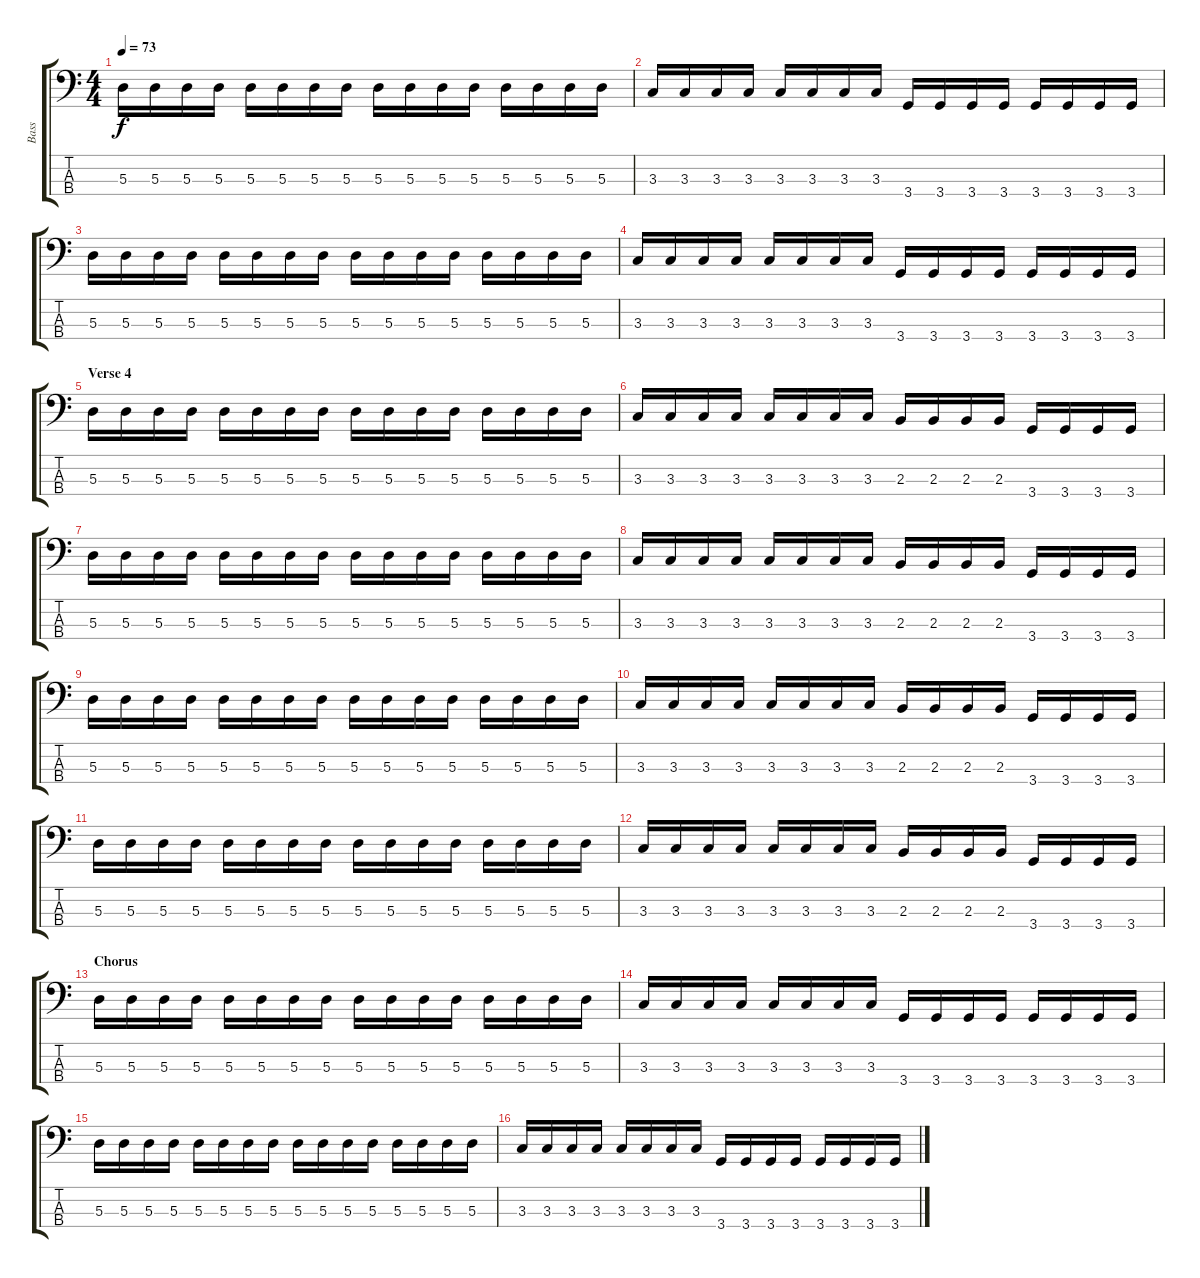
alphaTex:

\track ("Bass" "Bass") {instrument electricbassfinger}
\staff {score tabs}
\tuning (G2 D2 A1 E1) {hide}
\ts (4 4)
\tempo 73
\clef f4
\ks c
5.3.16{dy f} 5.3.16 5.3.16 5.3.16 5.3.16 5.3.16 5.3.16 5.3.16 5.3.16 5.3.16 5.3.16 5.3.16 5.3.16 5.3.16 5.3.16 5.3.16 |
3.3.16 3.3.16 3.3.16 3.3.16 3.3.16 3.3.16 3.3.16 3.3.16 3.4.16 3.4.16 3.4.16 3.4.16 3.4.16 3.4.16 3.4.16 3.4.16 |
5.3.16 5.3.16 5.3.16 5.3.16 5.3.16 5.3.16 5.3.16 5.3.16 5.3.16 5.3.16 5.3.16 5.3.16 5.3.16 5.3.16 5.3.16 5.3.16 |
3.3.16 3.3.16 3.3.16 3.3.16 3.3.16 3.3.16 3.3.16 3.3.16 3.4.16 3.4.16 3.4.16 3.4.16 3.4.16 3.4.16 3.4.16 3.4.16 |
\section ("" "Verse 4")
5.3.16 5.3.16 5.3.16 5.3.16 5.3.16 5.3.16 5.3.16 5.3.16 5.3.16 5.3.16 5.3.16 5.3.16 5.3.16 5.3.16 5.3.16 5.3.16 |
3.3.16 3.3.16 3.3.16 3.3.16 3.3.16 3.3.16 3.3.16 3.3.16 2.3.16 2.3.16 2.3.16 2.3.16 3.4.16 3.4.16 3.4.16 3.4.16 |
5.3.16 5.3.16 5.3.16 5.3.16 5.3.16 5.3.16 5.3.16 5.3.16 5.3.16 5.3.16 5.3.16 5.3.16 5.3.16 5.3.16 5.3.16 5.3.16 |
3.3.16 3.3.16 3.3.16 3.3.16 3.3.16 3.3.16 3.3.16 3.3.16 2.3.16 2.3.16 2.3.16 2.3.16 3.4.16 3.4.16 3.4.16 3.4.16 |
5.3.16 5.3.16 5.3.16 5.3.16 5.3.16 5.3.16 5.3.16 5.3.16 5.3.16 5.3.16 5.3.16 5.3.16 5.3.16 5.3.16 5.3.16 5.3.16 |
3.3.16 3.3.16 3.3.16 3.3.16 3.3.16 3.3.16 3.3.16 3.3.16 2.3.16 2.3.16 2.3.16 2.3.16 3.4.16 3.4.16 3.4.16 3.4.16 |
5.3.16 5.3.16 5.3.16 5.3.16 5.3.16 5.3.16 5.3.16 5.3.16 5.3.16 5.3.16 5.3.16 5.3.16 5.3.16 5.3.16 5.3.16 5.3.16 |
3.3.16 3.3.16 3.3.16 3.3.16 3.3.16 3.3.16 3.3.16 3.3.16 2.3.16 2.3.16 2.3.16 2.3.16 3.4.16 3.4.16 3.4.16 3.4.16 |
\section ("" "Chorus")
5.3.16 5.3.16 5.3.16 5.3.16 5.3.16 5.3.16 5.3.16 5.3.16 5.3.16 5.3.16 5.3.16 5.3.16 5.3.16 5.3.16 5.3.16 5.3.16 |
3.3.16 3.3.16 3.3.16 3.3.16 3.3.16 3.3.16 3.3.16 3.3.16 3.4.16 3.4.16 3.4.16 3.4.16 3.4.16 3.4.16 3.4.16 3.4.16 |
5.3.16 5.3.16 5.3.16 5.3.16 5.3.16 5.3.16 5.3.16 5.3.16 5.3.16 5.3.16 5.3.16 5.3.16 5.3.16 5.3.16 5.3.16 5.3.16 |
3.3.16 3.3.16 3.3.16 3.3.16 3.3.16 3.3.16 3.3.16 3.3.16 3.4.16 3.4.16 3.4.16 3.4.16 3.4.16 3.4.16 3.4.16 3.4.16
